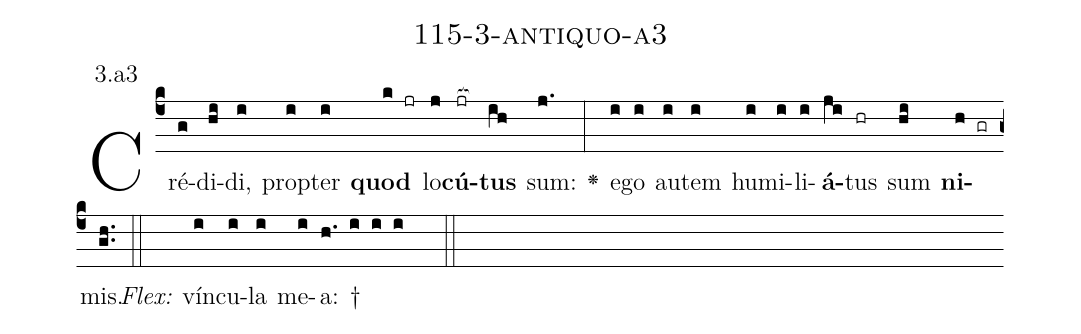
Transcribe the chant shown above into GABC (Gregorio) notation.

name: 115-3-antiquo-a3;
annotation: 3.a3;
%%
(c4)Cré(g)di(hi)di,(i) prop(i)ter(i) <b>quod</b>(k jr) lo(j)<b>cú</b>(jr[ocb:1{])<b>tus</b>(ih[ocb:0}]) sum:(j.) <v>\greheightstar</v>(:) e(i)go(i) au(i)tem(i) hu(i)mi(i)li(i)<b>á</b>(ji)tus(hr) sum(hi) <b>ni</b>(h gr)mis.(gh..) (::)
<i>Flex:</i>()  vín(i)cu(i)la(i) me(i)a: †(h. i i i  ::)

%E(i) u(i) o(ji) u(hi) a(h) e.(gh..) (::)
